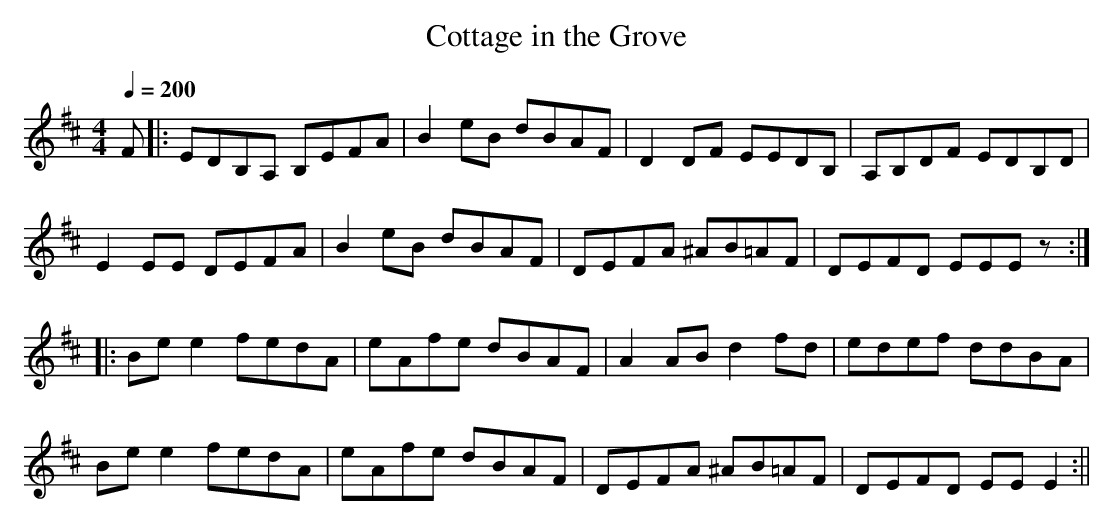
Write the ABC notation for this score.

X:1
T:Cottage in the Grove
M:4/4
L:1/8
Q:1/4=200
K:D
F|:EDB,A, B,EFA|B2eB dBAF|D2DF EEDB,|A,B,DF EDB,D|
E2EE DEFA|B2eB dBAF|DEFA ^AB=AF|DEFD EEEz:|
|:Bee2 fedA|eAfe dBAF|A2AB d2fd|edef ddBA|
Bee2 fedA|eAfe dBAF|DEFA ^AB=AF|DEFD EEE2:||
